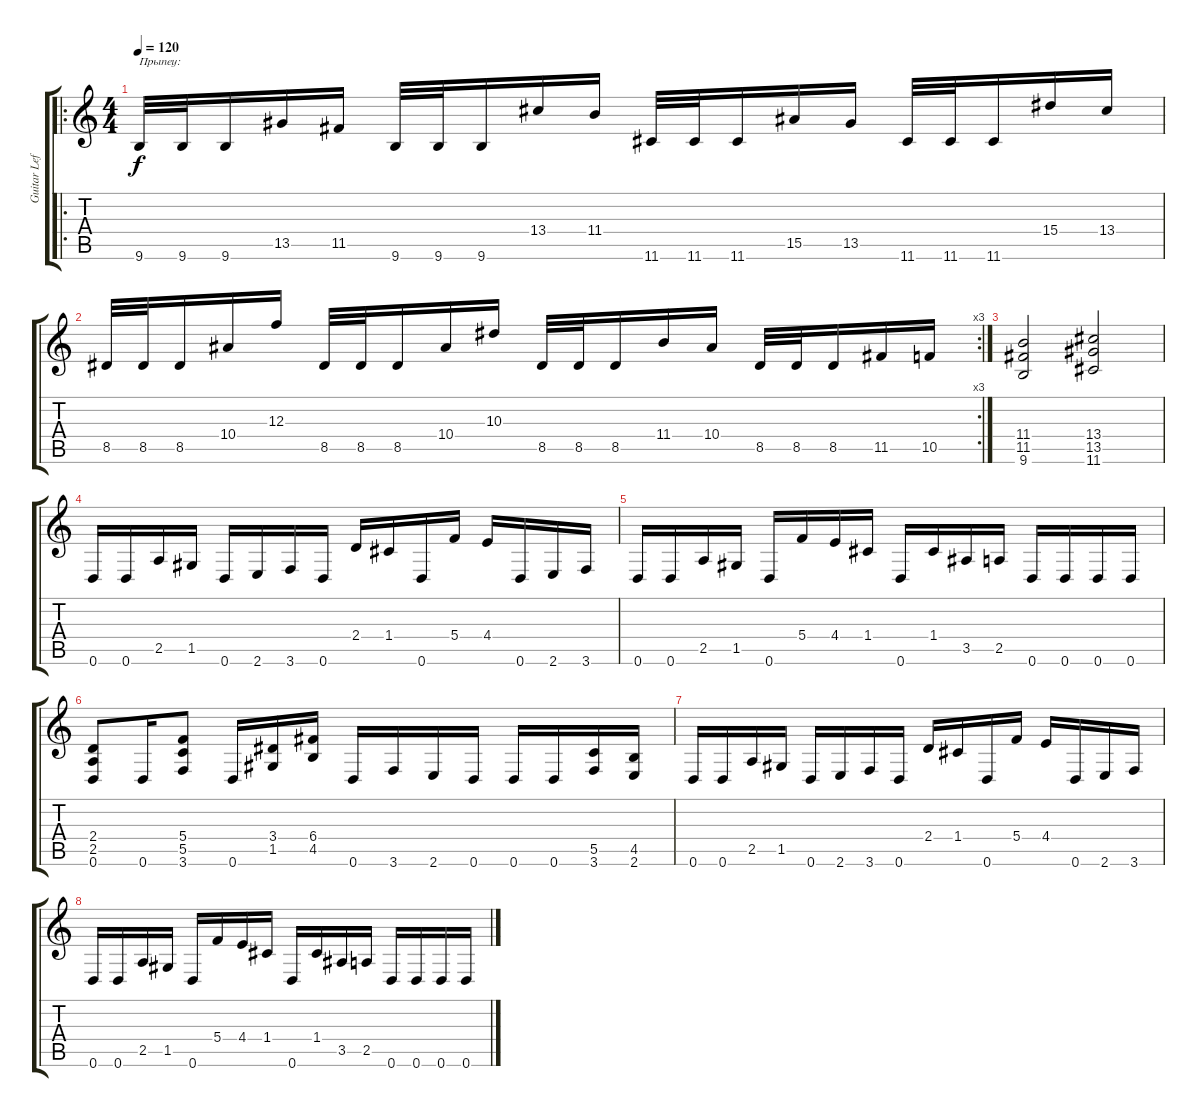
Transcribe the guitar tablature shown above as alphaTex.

\track ("Guitar Left" "Guitar Lef") {instrument overdrivenguitar}
\staff {score tabs}
\tuning (D4 A3 F3 C3 G2 D2) {hide}
\ro
\ts (4 4)
\tempo 120
\clef g2
\ks c
9.6.32{txt "Прыпеу:" dy f} 9.6.32 9.6.16 13.5.16 11.5.16 9.6.32 9.6.32 9.6.16 13.4.16 11.4.16 11.6.32 11.6.32 11.6.16 15.5.16 13.5.16 11.6.32 11.6.32 11.6.16 15.4.16 13.4.16 |
\rc 3
8.5.32 8.5.32 8.5.16 10.4.16 12.3.16 8.5.32 8.5.32 8.5.16 10.4.16 10.3.16 8.5.32 8.5.32 8.5.16 11.4.16 10.4.16 8.5.32 8.5.32 8.5.16 11.5.16 10.5.16 |
(11.4 11.5 9.6).2 (13.4 13.5 11.6).2 |
0.6.16 0.6.16 2.5.16 1.5.16 0.6.16 2.6.16 3.6.16 0.6.16 2.4.16 1.4.16 0.6.16 5.4.16 4.4.16 0.6.16 2.6.16 3.6.16 |
0.6.16 0.6.16 2.5.16 1.5.16 0.6.16 5.4.16 4.4.16 1.4.16 0.6.16 1.4.16 3.5.16 2.5.16 0.6.16 0.6.16 0.6.16 0.6.16 |
(2.4 2.5 0.6).8 0.6.16 (5.4 5.5 3.6).8 0.6.16 (3.4 1.5).16 (6.4 4.5).16 0.6.16 3.6.16 2.6.16 0.6.16 0.6.16 0.6.16 (5.5 3.6).16 (4.5 2.6).16 |
0.6.16 0.6.16 2.5.16 1.5.16 0.6.16 2.6.16 3.6.16 0.6.16 2.4.16 1.4.16 0.6.16 5.4.16 4.4.16 0.6.16 2.6.16 3.6.16 |
0.6.16 0.6.16 2.5.16 1.5.16 0.6.16 5.4.16 4.4.16 1.4.16 0.6.16 1.4.16 3.5.16 2.5.16 0.6.16 0.6.16 0.6.16 0.6.16
